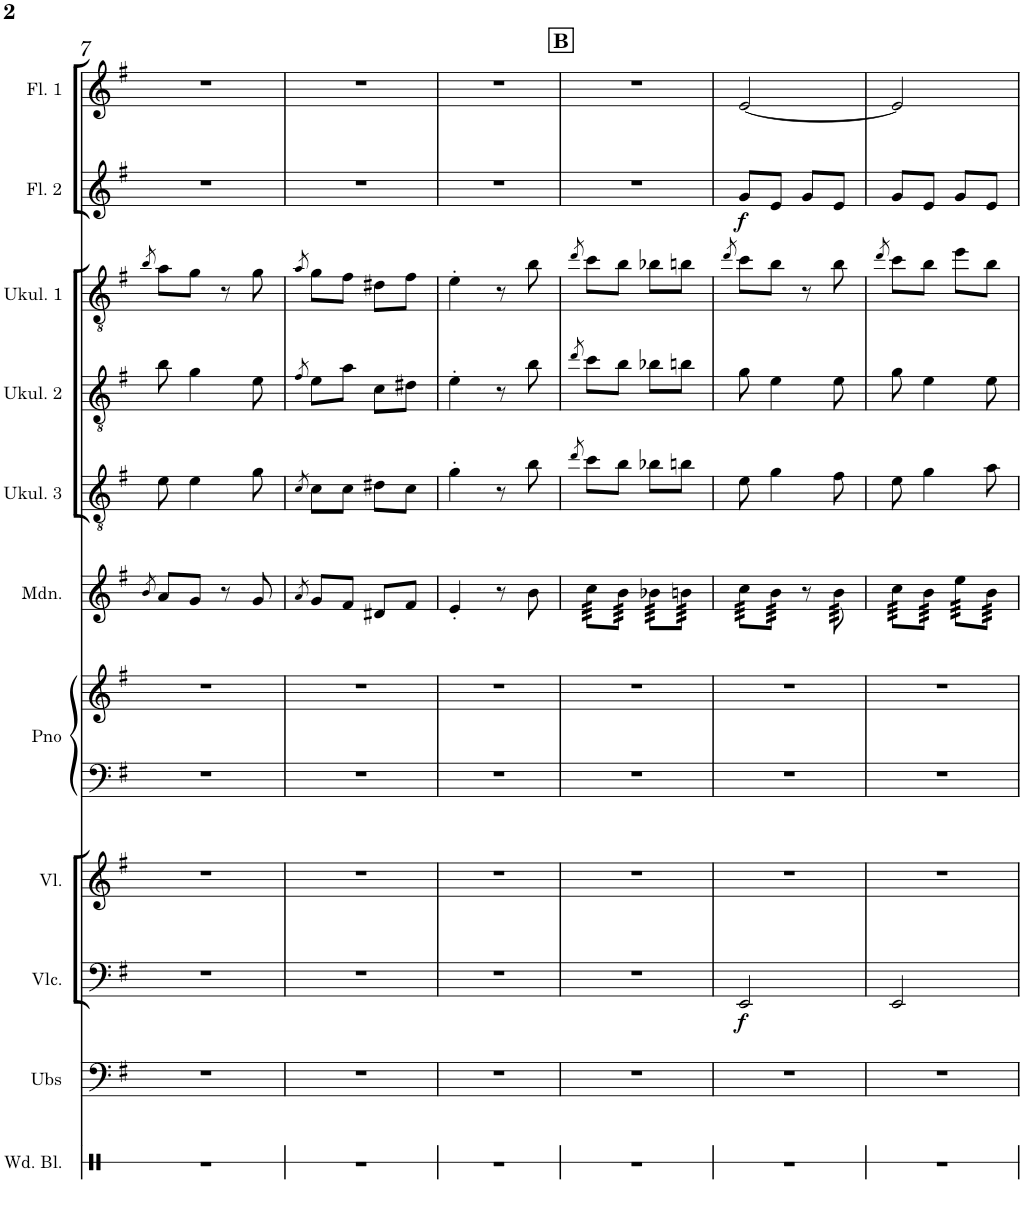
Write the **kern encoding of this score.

**kern	**kern	**kern	**dynam	**kern	**kern	**kern	**kern	**kern	**kern	**kern	**kern	**dynam	**kern
*part11	*part10	*part9	*part9	*part8	*part7	*part7	*part6	*part5	*part4	*part3	*part2	*part2	*part1
*staff12	*staff11	*staff10	*staff10	*staff9	*staff8	*staff7	*staff6	*staff5	*staff4	*staff3	*staff2	*staff2	*staff1
*I"Wood Blocks	*I"UkuBass	*I"Violoncelle	*	*I"Violon	*I"Piano	*	*I"Mandoline	*I"Ukulélé 3	*I"Ukulélé 2	*I"Ukulélé 1	*I"Flûte 2	*	*I"Flûte 1
*I'Wd. Bl.	*I'Ubs	*I'Vlc.	*	*I'Vl.	*I'Pno	*	*I'Mdn.	*I'Ukul. 3	*I'Ukul. 2	*I'Ukul. 1	*I'Fl. 2	*	*I'Fl. 1
!!LO:PB:g=z
*clefX	*clefF4	*clefF4	*	*clefG2	*clefF4	*clefG2	*clefG2	*clefGv2	*clefGv2	*clefGv2	*clefG2	*	*clefG2
*	*Trd7c12	*	*	*	*	*	*	*	*	*	*	*	*
*k[]	*k[f#]	*k[f#]	*	*k[f#]	*k[f#]	*k[f#]	*k[f#]	*k[f#]	*k[f#]	*k[f#]	*k[f#]	*	*k[f#]
*	*e:	*e:	*	*e:	*e:	*e:	*e:	*e:	*e:	*e:	*e:	*	*e:
*M2/4	*M2/4	*M2/4	*	*M2/4	*M2/4	*M2/4	*M2/4	*M2/4	*M2/4	*M2/4	*M2/4	*	*M2/4
=7	=7	=7	=7	=7	=7	=7	=7	=7	=7	=7	=7	=7	=7
.	.	.	.	.	.	.	8qb/	.	.	8qb/	.	.	.
2r	2r	2r	.	2r	2r	2r	8a/L	8e\	8b\	8a\L	2r	.	2r
.	.	.	.	.	.	.	8g/J	4e\	4g\	8g\J	.	.	.
.	.	.	.	.	.	.	8r	.	.	8r	.	.	.
.	.	.	.	.	.	.	8g/	8g\	8e\	8g\	.	.	.
=8	=8	=8	=8	=8	=8	=8	=8	=8	=8	=8	=8	=8	=8
.	.	.	.	.	.	.	8qa/	8qc/	8qf#/	8qa/	.	.	.
2r	2r	2r	.	2r	2r	2r	8g/L	8c\L	8e\L	8g\L	2r	.	2r
.	.	.	.	.	.	.	8f#/J	8c\J	8a\J	8f#\J	.	.	.
.	.	.	.	.	.	.	8d#X/L	8d#X\L	8c\L	8d#X\L	.	.	.
.	.	.	.	.	.	.	8f#/J	8c\J	8d#X\J	8f#\J	.	.	.
=9	=9	=9	=9	=9	=9	=9	=9	=9	=9	=9	=9	=9	=9
2r	2r	2r	.	2r	2r	2r	4e'/	4g'\	4e'\	4e'\	2r	.	2r
.	.	.	.	.	.	.	8r	8r	8r	8r	.	.	.
.	.	.	.	.	.	.	8b\	8b\	8b\	8b\	.	.	.
!!LO:REH:place=s1:a:B:cj:fs=12:t=B
=10	=10	=10	=10	=10	=10	=10	=10	=10	=10	=10	=10	=10	=10
.	.	.	.	.	.	.	.	8qdd/	8qdd/	8qdd/	.	.	.
*	*	*	*	*	*	*	*tremolo	*	*	*	*	*	*
2r	2r	2r	.	2r	2r	2r	64cc\LLLL	8cc\L	8cc\L	8cc\L	2r	.	2r
.	.	.	.	.	.	.	64cc\	.	.	.	.	.	.
.	.	.	.	.	.	.	64cc\	.	.	.	.	.	.
.	.	.	.	.	.	.	64cc\	.	.	.	.	.	.
.	.	.	.	.	.	.	64cc\	.	.	.	.	.	.
.	.	.	.	.	.	.	64cc\	.	.	.	.	.	.
.	.	.	.	.	.	.	64cc\	.	.	.	.	.	.
.	.	.	.	.	.	.	64cc\	.	.	.	.	.	.
.	.	.	.	.	.	.	64b\	8b\J	8b\J	8b\J	.	.	.
.	.	.	.	.	.	.	64b\	.	.	.	.	.	.
.	.	.	.	.	.	.	64b\	.	.	.	.	.	.
.	.	.	.	.	.	.	64b\	.	.	.	.	.	.
.	.	.	.	.	.	.	64b\	.	.	.	.	.	.
.	.	.	.	.	.	.	64b\	.	.	.	.	.	.
.	.	.	.	.	.	.	64b\	.	.	.	.	.	.
.	.	.	.	.	.	.	64b\JJJJ	.	.	.	.	.	.
.	.	.	.	.	.	.	64b-X\LLLL	8b-X\L	8b-X\L	8b-X\L	.	.	.
.	.	.	.	.	.	.	64b-X\	.	.	.	.	.	.
.	.	.	.	.	.	.	64b-X\	.	.	.	.	.	.
.	.	.	.	.	.	.	64b-X\	.	.	.	.	.	.
.	.	.	.	.	.	.	64b-X\	.	.	.	.	.	.
.	.	.	.	.	.	.	64b-X\	.	.	.	.	.	.
.	.	.	.	.	.	.	64b-X\	.	.	.	.	.	.
.	.	.	.	.	.	.	64b-X\	.	.	.	.	.	.
.	.	.	.	.	.	.	64bn\	8bn\J	8bn\J	8bn\J	.	.	.
.	.	.	.	.	.	.	64bn\	.	.	.	.	.	.
.	.	.	.	.	.	.	64bn\	.	.	.	.	.	.
.	.	.	.	.	.	.	64bn\	.	.	.	.	.	.
.	.	.	.	.	.	.	64bn\	.	.	.	.	.	.
.	.	.	.	.	.	.	64bn\	.	.	.	.	.	.
.	.	.	.	.	.	.	64bn\	.	.	.	.	.	.
.	.	.	.	.	.	.	64bn\JJJJ	.	.	.	.	.	.
=11	=11	=11	=11	=11	=11	=11	=11	=11	=11	=11	=11	=11	=11
.	.	.	.	.	.	.	.	.	.	8qdd/	.	.	.
!	!	!	!LO:DY:b	!	!	!	!	!	!	!	!	!LO:DY:b	!
2r	2r	2EE/	f	2r	2r	2r	64cc\LLLL	8e\	8g\	8cc\L	8g/L	f	[2e/
.	.	.	.	.	.	.	64cc\	.	.	.	.	.	.
.	.	.	.	.	.	.	64cc\	.	.	.	.	.	.
.	.	.	.	.	.	.	64cc\	.	.	.	.	.	.
.	.	.	.	.	.	.	64cc\	.	.	.	.	.	.
.	.	.	.	.	.	.	64cc\	.	.	.	.	.	.
.	.	.	.	.	.	.	64cc\	.	.	.	.	.	.
.	.	.	.	.	.	.	64cc\	.	.	.	.	.	.
.	.	.	.	.	.	.	64b\	4g\	4e\	8b\J	8e/J	.	.
.	.	.	.	.	.	.	64b\	.	.	.	.	.	.
.	.	.	.	.	.	.	64b\	.	.	.	.	.	.
.	.	.	.	.	.	.	64b\	.	.	.	.	.	.
.	.	.	.	.	.	.	64b\	.	.	.	.	.	.
.	.	.	.	.	.	.	64b\	.	.	.	.	.	.
.	.	.	.	.	.	.	64b\	.	.	.	.	.	.
.	.	.	.	.	.	.	64b\JJJJ	.	.	.	.	.	.
.	.	.	.	.	.	.	8r	.	.	8r	8g/L	.	.
.	.	.	.	.	.	.	64b\	8f#\	8e\	8b\	8e/J	.	.
.	.	.	.	.	.	.	64b\	.	.	.	.	.	.
.	.	.	.	.	.	.	64b\	.	.	.	.	.	.
.	.	.	.	.	.	.	64b\	.	.	.	.	.	.
.	.	.	.	.	.	.	64b\	.	.	.	.	.	.
.	.	.	.	.	.	.	64b\	.	.	.	.	.	.
.	.	.	.	.	.	.	64b\	.	.	.	.	.	.
.	.	.	.	.	.	.	64b\	.	.	.	.	.	.
=12	=12	=12	=12	=12	=12	=12	=12	=12	=12	=12	=12	=12	=12
.	.	.	.	.	.	.	.	.	.	8qdd/	.	.	.
2r	2r	2EE/	.	2r	2r	2r	64cc\LLLL	8e\	8g\	8cc\L	8g/L	.	2e/]
.	.	.	.	.	.	.	64cc\	.	.	.	.	.	.
.	.	.	.	.	.	.	64cc\	.	.	.	.	.	.
.	.	.	.	.	.	.	64cc\	.	.	.	.	.	.
.	.	.	.	.	.	.	64cc\	.	.	.	.	.	.
.	.	.	.	.	.	.	64cc\	.	.	.	.	.	.
.	.	.	.	.	.	.	64cc\	.	.	.	.	.	.
.	.	.	.	.	.	.	64cc\	.	.	.	.	.	.
.	.	.	.	.	.	.	64b\	4g\	4e\	8b\J	8e/J	.	.
.	.	.	.	.	.	.	64b\	.	.	.	.	.	.
.	.	.	.	.	.	.	64b\	.	.	.	.	.	.
.	.	.	.	.	.	.	64b\	.	.	.	.	.	.
.	.	.	.	.	.	.	64b\	.	.	.	.	.	.
.	.	.	.	.	.	.	64b\	.	.	.	.	.	.
.	.	.	.	.	.	.	64b\	.	.	.	.	.	.
.	.	.	.	.	.	.	64b\JJJJ	.	.	.	.	.	.
.	.	.	.	.	.	.	64ee\LLLL	.	.	8ee\L	8g/L	.	.
.	.	.	.	.	.	.	64ee\	.	.	.	.	.	.
.	.	.	.	.	.	.	64ee\	.	.	.	.	.	.
.	.	.	.	.	.	.	64ee\	.	.	.	.	.	.
.	.	.	.	.	.	.	64ee\	.	.	.	.	.	.
.	.	.	.	.	.	.	64ee\	.	.	.	.	.	.
.	.	.	.	.	.	.	64ee\	.	.	.	.	.	.
.	.	.	.	.	.	.	64ee\	.	.	.	.	.	.
.	.	.	.	.	.	.	64b\	8a\	8e\	8b\J	8e/J	.	.
.	.	.	.	.	.	.	64b\	.	.	.	.	.	.
.	.	.	.	.	.	.	64b\	.	.	.	.	.	.
.	.	.	.	.	.	.	64b\	.	.	.	.	.	.
.	.	.	.	.	.	.	64b\	.	.	.	.	.	.
.	.	.	.	.	.	.	64b\	.	.	.	.	.	.
.	.	.	.	.	.	.	64b\	.	.	.	.	.	.
.	.	.	.	.	.	.	64b\JJJJ	.	.	.	.	.	.
*	*	*	*	*	*	*	*Xtremolo	*	*	*	*	*	*
=	=	=	=	=	=	=	=	=	=	=	=	=	=
*-	*-	*-	*-	*-	*-	*-	*-	*-	*-	*-	*-	*-	*-
